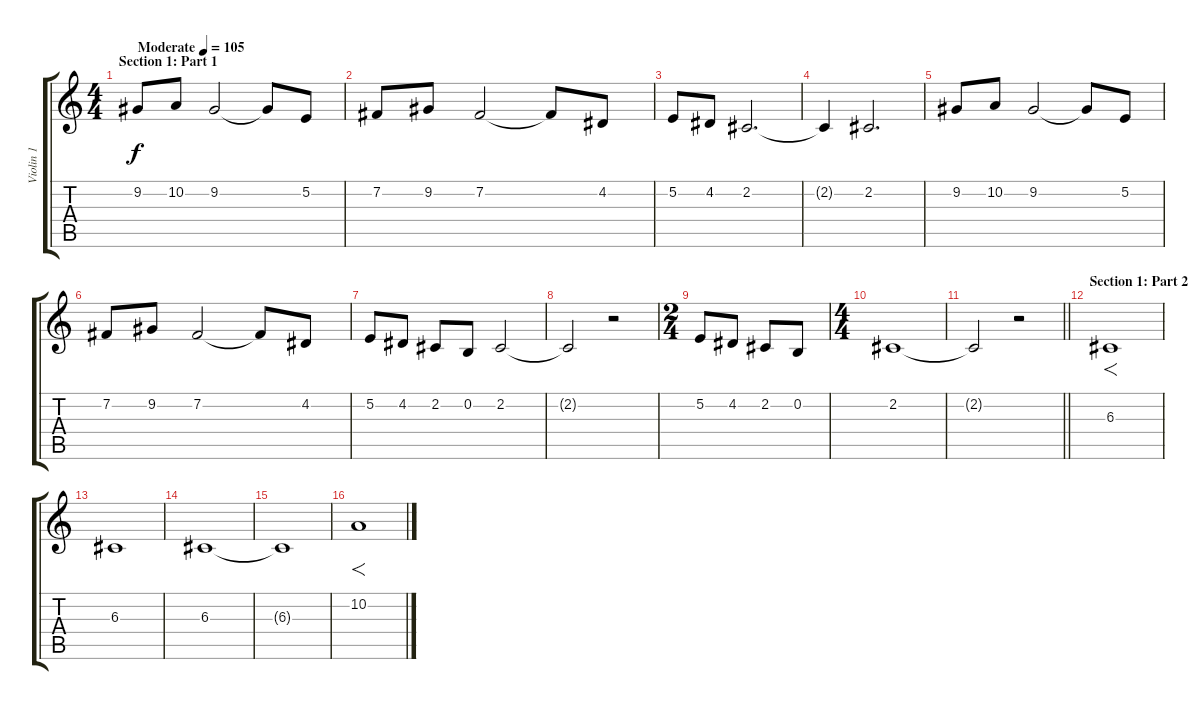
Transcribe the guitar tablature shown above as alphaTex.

\track ("Violin 1" "Violin 1") {instrument stringensemble1}
\staff {score tabs}
\tuning (E4 B3 G3 D3 A2 E2) {hide}
\ts (4 4)
\section ("" "Section 1: Part 1")
\tempo (105 "Moderate")
\clef g2
\ks c
9.2.8{dy f instrument stringensemble1} 10.2.8 9.2.2 9.2{t}.8 5.2.8 |
7.2.8 9.2.8 7.2.2 7.2{t}.8 4.2.8 |
5.2.8 4.2.8 2.2.2{d volume 6} |
2.2{t}.4 2.2.2{d volume 12} |
9.2.8 10.2.8 9.2.2 9.2{t}.8 5.2.8 |
7.2.8 9.2.8 7.2.2 7.2{t}.8 4.2.8 |
5.2.8 4.2.8 2.2.8 0.2.8 2.2.2{volume 0} |
2.2{t}.2 r.2 |
\ts (2 4)
5.2.8{volume 12} 4.2.8 2.2.8 0.2.8 |
\ts (4 4)
2.2.1{volume 0} |
\barLineRight lightlight
2.2{t}.2 r.2 |
\section ("" "Section 1: Part 2")
6.3.1{f volume 12} |
6.3.1 |
6.3.1 |
6.3{t}.1 |
10.2.1{f}
